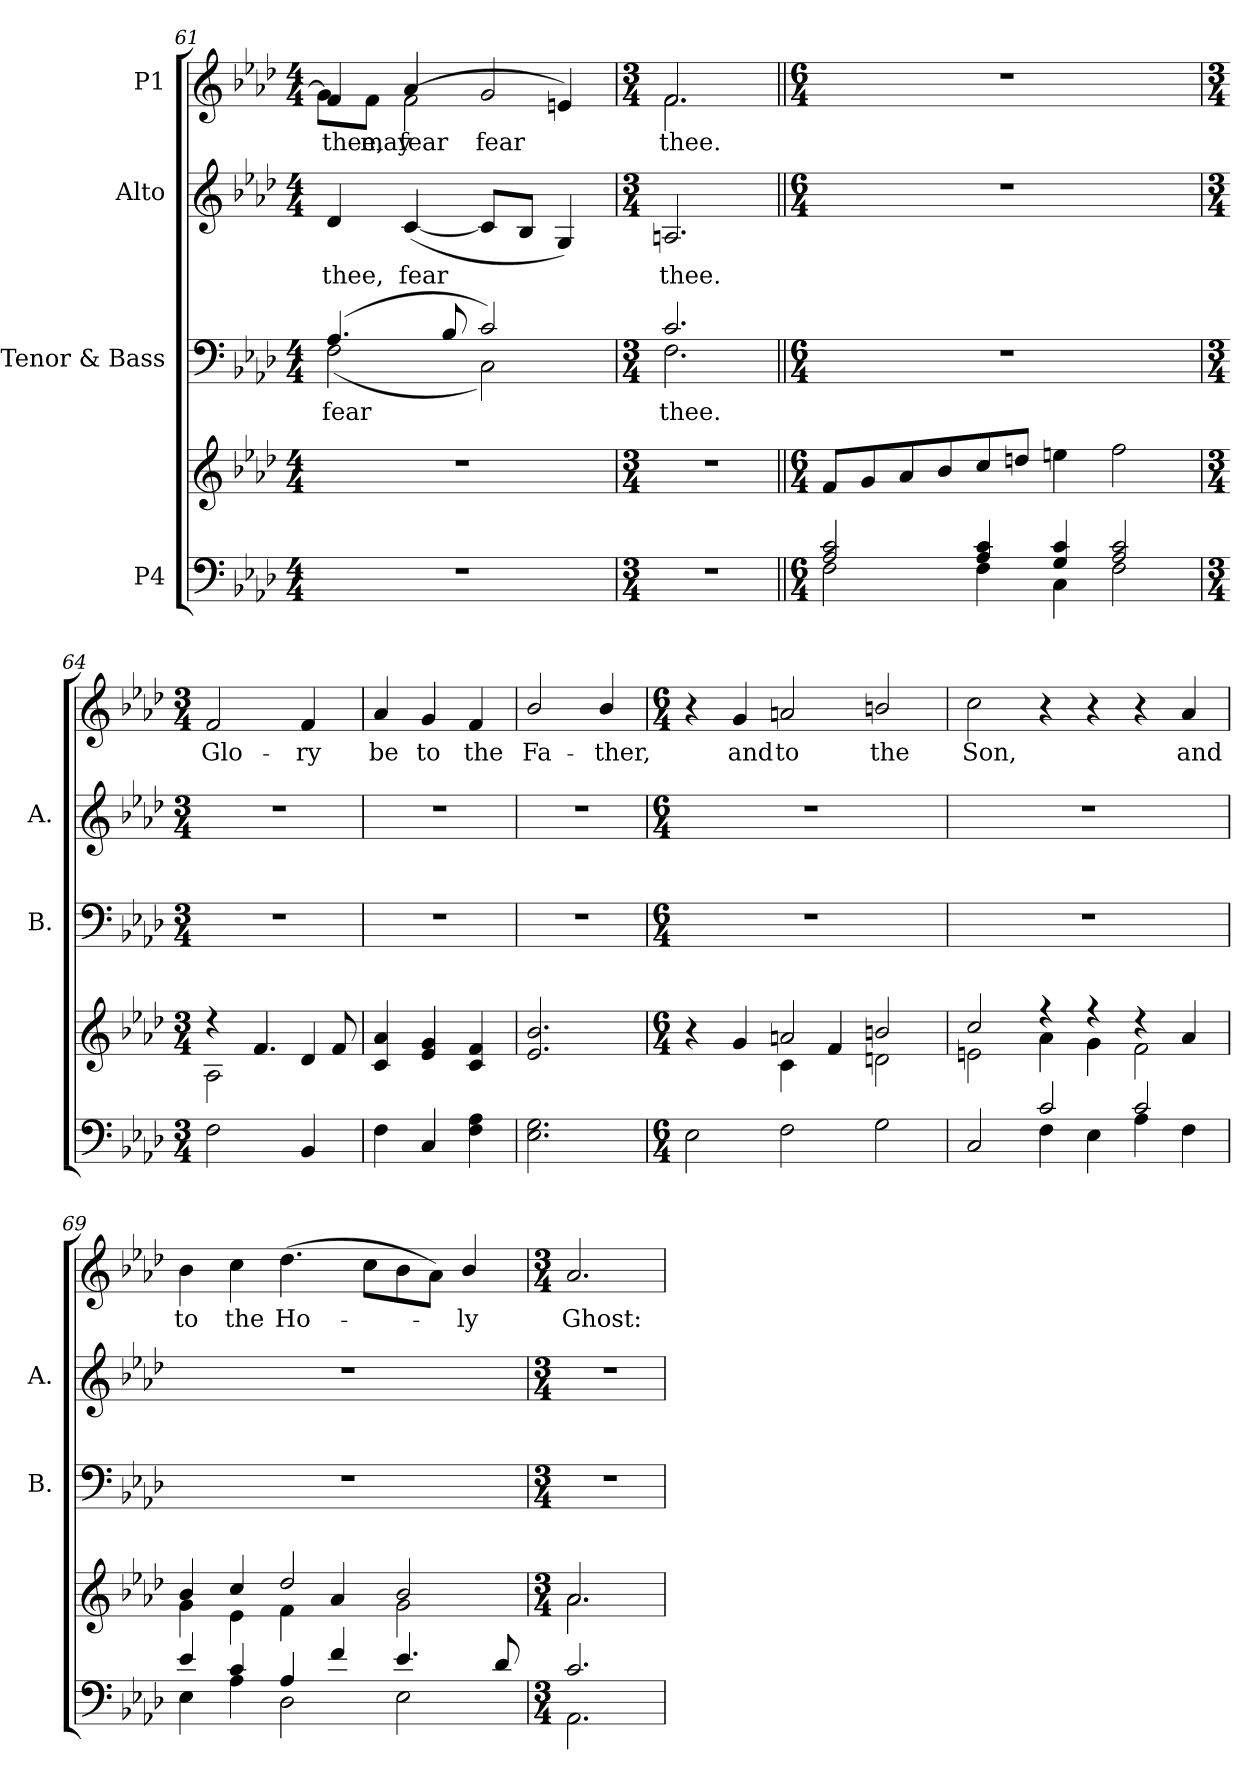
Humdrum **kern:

**kern	**kern	**kern	**text	**kern	**text	**kern	**text
*part4	*part4	*part3	*part3	*part2	*part2	*part1	*part1
*staff5	*staff4	*staff3	*staff3	*staff2	*staff2	*staff1	*staff1
*I"P4	*	*I"Tenor & Bass	*	*I"Alto	*	*I"P1	*
*	*	*I'B.	*	*I'A.	*	*	*
*clefF4	*clefG2	*clefF4	*	*clefG2	*	*clefG2	*
*k[b-e-a-d-]	*k[b-e-a-d-]	*k[b-e-a-d-]	*	*k[b-e-a-d-]	*	*k[b-e-a-d-]	*
*A-:	*A-:	*A-:	*	*A-:	*	*A-:	*
*M4/4	*M4/4	*M4/4	*	*M4/4	*	*M4/4	*
=61	=61	=61	=61	=61	=61	=61	=61
!	!	!	!LO:LY:a:color=#000000	!	!	!	!
*	*	*^	*	*	*	*	*
!	!	!	!	!LO:LY:b:color=#000000	!	!	!	!
!	!	!	!	!	!	!LO:LY:b:color=#000000	!	!
!	!	!	!	!	!	!	!	!LO:LY:a:color=#000000
*	*	*	*	*	*	*	*^	*
1r	1r	(4.A-i/	(2Fi\	fear	4d-i/	thee,	4fi/	8gi\L]	thee,
!	!	!	!	!	!	!	!	!	!LO:LY:b:color=#000000
.	.	.	.	.	.	.	.	8fi\J	may
!	!	!	!	!	!	!LO:LY:b:color=#000000	!	!	!
!	!	!	!	!	!	!	!	!	!LO:LY:a:color=#000000
!	!	!	!	!	!	!	!	!	!LO:LY:b:color=#000000
.	.	.	.	.	([4ci/	fear	4a-i/	(2fi\	fear
.	.	8B-i/	.	.	.	.	.	.	.
!	!	!	!	!	!	!	!	!	!LO:LY:a:color=#000000
.	.	2ci/)	2Ci\)	.	8ci/L]	.	2gi/	.	fear
.	.	.	.	.	8B-i/J	.	.	.	.
.	.	.	.	.	4Gi/)	.	.	4eni/)	.
=62	=62	=62	=62	=62	=62	=62	=62	=62	=62
*M3/4	*M3/4	*M3/4	*	*	*M3/4	*	*M3/4	*	*
!LO:N:vis=1	!LO:N:vis=1	!	!	!	!	!	!	!	!
!	!	!	!	!LO:LY:a:color=#000000	!	!	!	!	!
!	!	!	!	!LO:LY:b:color=#000000	!	!	!	!	!
!	!	!	!	!	!	!LO:LY:b:color=#000000	!	!	!
!	!	!	!	!	!	!	!	!	!LO:LY:a:color=#000000
!	!	!	!	!	!	!	!	!	!LO:LY:b:color=#000000
2.r	2.r	2.ci/	2.Fi\	thee.	2.Ani/	thee.	2.fi/	2.fi\	thee.
*	*	*v	*v	*	*	*	*v	*v	*
!!LO:PB:g=z
=63||	=63||	=63||	=63||	=63||	=63||	=63||	=63||
*M6/4	*M6/4	*M6/4	*	*M6/4	*	*M6/4	*
*^	*	*^	*	*	*	*^	*
!	!	!	!LO:N:vis=1	!	!	!LO:N:vis=1	!	!LO:N:vis=1	!	!
*	*	*	*v	*v	*	*	*	*v	*v	*
2A-i/ 2ci	2Fi\	8fi/L	1.r	.	1.r	.	1.r	.
.	.	8gi/	.	.	.	.	.	.
.	.	8a-i/	.	.	.	.	.	.
.	.	8b-i/	.	.	.	.	.	.
4A-i/ 4ci	4Fi\	8cci/	.	.	.	.	.	.
.	.	8ddni/J	.	.	.	.	.	.
4Gi/ 4ci	4Ci\	4eeni\	.	.	.	.	.	.
2A-i/ 2ci	2Fi\	2ffi\	.	.	.	.	.	.
*v	*v	*	*	*	*	*	*	*
=64	=64	=64	=64	=64	=64	=64	=64
*M3/4	*M3/4	*M3/4	*	*M3/4	*	*M3/4	*
*^	*^	*	*	*	*	*	*
!	!	!	!	!LO:N:vis=1	!	!LO:N:vis=1	!	!	!
*v	*v	*	*	*	*	*	*	*	*
*^	*	*	*	*	*	*	*	*
!	!	!	!	!	!	!	!	!	!LO:LY:b:color=#000000
*v	*v	*	*	*	*	*	*	*	*
2Fi\	4r	2A-i\	2.r	.	2.r	.	2fi/	Glo-
.	4.fi/	.	.	.	.	.	.	.
!	!	!	!	!	!	!	!	!LO:LY:b:color=#000000
4BB-i/	.	4d-i/	.	.	.	.	4fi/	-ry
.	8fi/	.	.	.	.	.	.	.
*	*v	*v	*	*	*	*	*	*
=65	=65	=65	=65	=65	=65	=65	=65
!	!	!LO:N:vis=1	!	!LO:N:vis=1	!	!	!
!	!	!	!	!	!	!	!LO:LY:b:color=#000000
4Fi\	4ci/ 4a-i	2.r	.	2.r	.	4a-i/	be
!	!	!	!	!	!	!	!LO:LY:b:color=#000000
4Ci/	4e-i/ 4gi	.	.	.	.	4gi/	to
!	!	!	!	!	!	!	!LO:LY:b:color=#000000
4Fi\ 4A-i	4ci/ 4fi	.	.	.	.	4fi/	the
=66	=66	=66	=66	=66	=66	=66	=66
!	!	!LO:N:vis=1	!	!LO:N:vis=1	!	!	!
!	!	!	!	!	!	!	!LO:LY:b:color=#000000
2.E-i\ 2.Gi	2.e-i/ 2.b-i	2.r	.	2.r	.	2b-i/	Fa-
!	!	!	!	!	!	!	!LO:LY:b:color=#000000
.	.	.	.	.	.	4b-i/	-ther,
!!LO:LB:g=z
=67	=67	=67	=67	=67	=67	=67	=67
*M6/4	*M6/4	*M6/4	*	*M6/4	*	*M6/4	*
*	*^	*	*	*	*	*	*
!	!	!	!LO:N:vis=1	!	!LO:N:vis=1	!	!	!
2E-i\	4r	2ryy	1.r	.	1.r	.	4r	.
!	!	!	!	!	!	!	!	!LO:LY:b:color=#000000
.	4gi/	.	.	.	.	.	4gi/	and
!	!	!	!	!	!	!	!	!LO:LY:b:color=#000000
2Fi\	2ani/	4ci\	.	.	.	.	2ani/	to
.	.	4fi/	.	.	.	.	.	.
!	!	!	!	!	!	!	!	!LO:LY:b:color=#000000
2Gi\	2bni/	2dni\	.	.	.	.	2bni/	the
=68	=68	=68	=68	=68	=68	=68	=68	=68
*^	*	*	*	*	*	*	*	*
!	!	!	!	!LO:N:vis=1	!	!LO:N:vis=1	!	!	!
!	!	!	!	!	!	!	!	!	!LO:LY:b:color=#000000
2Ci/	2ryy	2cci/	2eni\	1.r	.	1.r	.	2cci\	Son,
2ci/	4Fi\	4r	4a-i\	.	.	.	.	4r	.
.	4E-i\	4r	4gi\	.	.	.	.	4r	.
2ci/	4A-i\	4r	2fi\	.	.	.	.	4r	.
!	!	!	!	!	!	!	!	!	!LO:LY:b:color=#000000
.	4Fi\	4a-i/	.	.	.	.	.	4a-i/	and
=69	=69	=69	=69	=69	=69	=69	=69	=69	=69
!	!	!	!	!LO:N:vis=1	!	!LO:N:vis=1	!	!	!
!	!	!	!	!	!	!	!	!	!LO:LY:b:color=#000000
4e-i/	4E-i\	4b-i/	4gi\	1.r	.	1.r	.	4b-i\	to
!	!	!	!	!	!	!	!	!	!LO:LY:b:color=#000000
4ci/	4A-i\	4cci/	4e-i\	.	.	.	.	4cci\	the
!	!	!	!	!	!	!	!	!	!LO:LY:b:color=#000000
4A-i/	2D-i\	2dd-i/	4fi\	.	.	.	.	(4.dd-i\	Ho-
4fi/	.	.	4a-i/	.	.	.	.	.	.
.	.	.	.	.	.	.	.	8cci\L	.
4.e-i/	2E-i\	2b-i/	2gi\	.	.	.	.	8b-i\	.
.	.	.	.	.	.	.	.	8a-i\J)	.
!	!	!	!	!	!	!	!	!	!LO:LY:b:color=#000000
.	.	.	.	.	.	.	.	4b-i/	-ly
8d-i/	.	.	.	.	.	.	.	.	.
=70	=70	=70	=70	=70	=70	=70	=70	=70	=70
*M3/4	*	*M3/4	*	*M3/4	*	*M3/4	*	*M3/4	*
!	!	!	!	!LO:N:vis=1	!	!LO:N:vis=1	!	!	!
!	!	!	!	!	!	!	!	!	!LO:LY:b:color=#000000
2.ci/	2.AA-i\	2.a-i/	2.a-i\	2.r	.	2.r	.	2.a-i/	Ghost:
*v	*v	*	*	*	*	*	*	*	*
*	*v	*v	*	*	*	*	*	*
=	=	=	=	=	=	=	=
*-	*-	*-	*-	*-	*-	*-	*-
